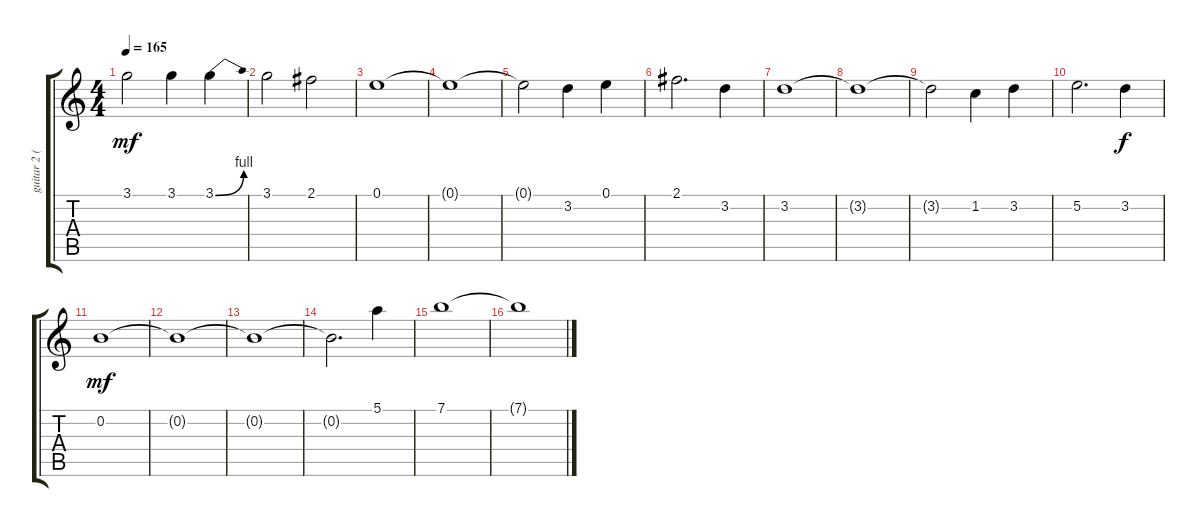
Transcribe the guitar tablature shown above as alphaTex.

\track ("guitar 2 (Blackmore)" "guitar 2 (") {instrument overdrivenguitar}
\staff {score tabs}
\tuning (E4 B3 G3 D3 A2 E2) {hide}
\ts (4 4)
\tempo 165
\clef g2
\ks c
3.1{t}.2{dy mf} 3.1.4 3.1{be (bend 0 0 60 4)}.4 |
3.1.2 2.1.2 |
0.1.1 |
0.1{t}.1 |
0.1{t}.2 3.2.4 0.1.4 |
2.1.2{d} 3.2.4 |
3.2.1 |
3.2{t}.1 |
3.2{t}.2 1.2.4 3.2.4 |
5.2.2{d} 3.2.4{dy f} |
0.2.1{dy mf} |
0.2{t}.1 |
0.2{t}.1 |
0.2{t}.2{d} 5.1.4 |
7.1.1 |
7.1{t}.1
